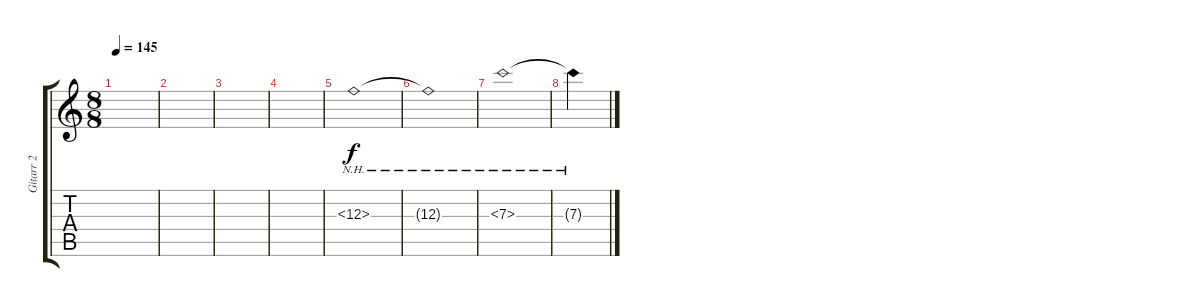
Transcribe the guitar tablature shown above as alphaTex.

\track ("Gitarr 2" "Gitarr 2") {instrument electricguitarclean}
\staff {score tabs}
\tuning (D4 A3 F3 C3 G2 D2) {hide}
\ts (8 8)
\tempo 145
\clef g2
\ks c
|
|
|
|
12.3{nh}.1 |
12.3{nh t}.1 |
7.3{nh}.1 |
7.3{nh t}.4
